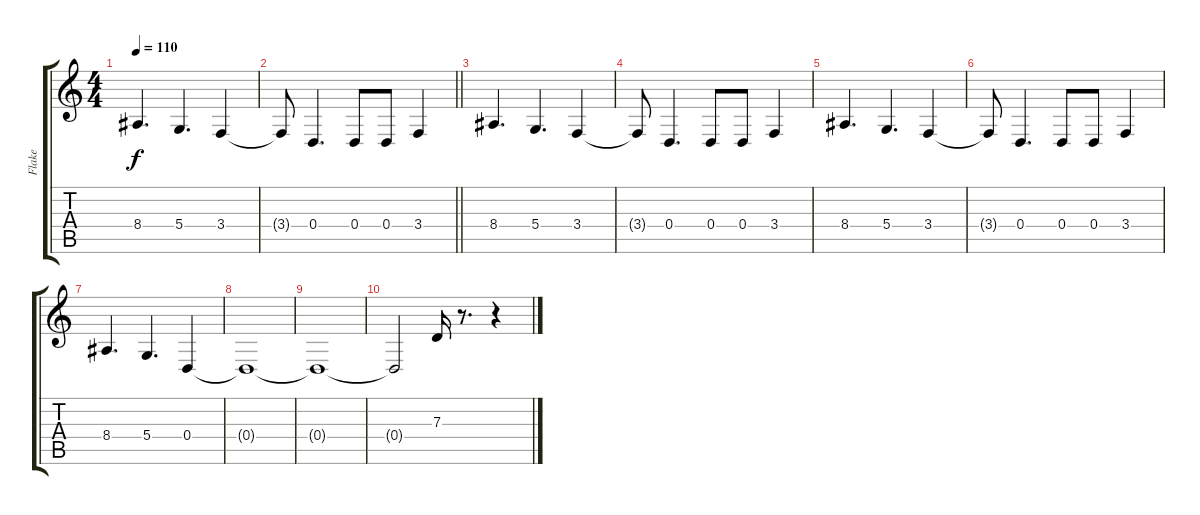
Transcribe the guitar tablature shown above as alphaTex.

\track ("Flake" "Flake") {instrument fx1rain}
\staff {score tabs}
\tuning (E4 B3 G3 D3 A2 D2) {hide}
\ts (4 4)
\tempo 110
\clef g2
\ks c
8.4.4{d dy f volume 10 instrument synthbass2} 5.4.4{d} 3.4.4 |
\barLineRight lightlight
3.4{t}.8 0.4.4{d} 0.4.8 0.4.8 3.4.4 |
8.4.4{d} 5.4.4{d} 3.4.4 |
3.4{t}.8 0.4.4{d} 0.4.8 0.4.8 3.4.4 |
8.4.4{d} 5.4.4{d} 3.4.4 |
3.4{t}.8 0.4.4{d} 0.4.8 0.4.8 3.4.4 |
8.4.4{d} 5.4.4{d} 0.4.4 |
0.4{t}.1 |
0.4{t}.1 |
0.4{t}.2 7.3.16{volume 13 instrument lead2sawtooth} r.8{d} r.4
